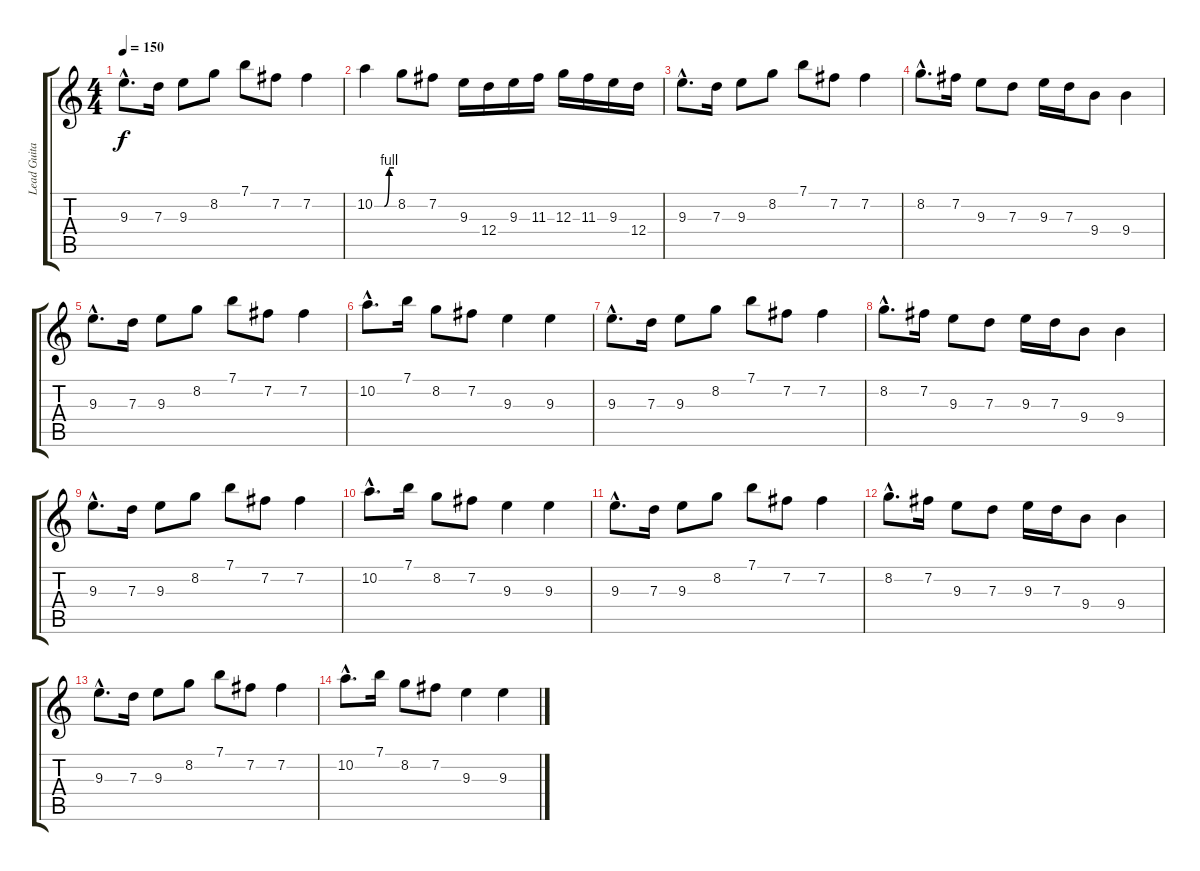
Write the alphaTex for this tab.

\track ("Lead Guitar" "Lead Guita") {instrument distortionguitar}
\staff {score tabs}
\tuning (E4 B3 G3 D3 A2 E2) {hide}
\ts (4 4)
\tempo 150
\clef g2
\ks c
9.3{hac}.8{d dy f} 7.3.16 9.3.8 8.2.8 7.1.8 7.2.8 7.2.4 |
10.2{be (custom 0 0 30 0 45 4 60 4)}.4 8.2.8 7.2.8 9.3.16 12.4.16 9.3.16 11.3.16 12.3.16 11.3.16 9.3.16 12.4.16 |
9.3{hac}.8{d} 7.3.16 9.3.8 8.2.8 7.1.8 7.2.8 7.2.4 |
8.2{hac}.8{d} 7.2.16 9.3.8 7.3.8 9.3.16 7.3.16 9.4.8 9.4.4 |
9.3{hac}.8{d} 7.3.16 9.3.8 8.2.8 7.1.8 7.2.8 7.2.4 |
10.2{hac}.8{d} 7.1.16 8.2.8 7.2.8 9.3.4 9.3.4 |
9.3{hac}.8{d} 7.3.16 9.3.8 8.2.8 7.1.8 7.2.8 7.2.4 |
8.2{hac}.8{d} 7.2.16 9.3.8 7.3.8 9.3.16 7.3.16 9.4.8 9.4.4 |
9.3{hac}.8{d} 7.3.16 9.3.8 8.2.8 7.1.8 7.2.8 7.2.4 |
10.2{hac}.8{d} 7.1.16 8.2.8 7.2.8 9.3.4 9.3.4 |
9.3{hac}.8{d} 7.3.16 9.3.8 8.2.8 7.1.8 7.2.8 7.2.4 |
8.2{hac}.8{d} 7.2.16 9.3.8 7.3.8 9.3.16 7.3.16 9.4.8 9.4.4 |
9.3{hac}.8{d} 7.3.16 9.3.8 8.2.8 7.1.8 7.2.8 7.2.4 |
10.2{hac}.8{d} 7.1.16 8.2.8 7.2.8 9.3.4 9.3.4
